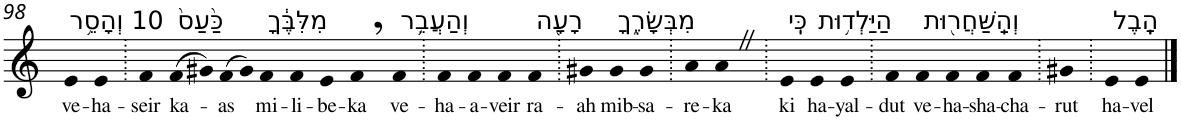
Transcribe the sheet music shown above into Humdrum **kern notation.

**kern	**text
*part1	*part1
*staff1	*staff1
*I"Piano	*
*I'Pno	*
!!LO:PB:g=z
*clefG2	*
*k[]	*
=98	=98
!LO:TX:a:t=10 וְהָסֵ֥ר	!
!	!LO:LY:b
4e	ve-
!	!LO:LY:b
4e	-ha-
=99.	=99.
!	!LO:LY:b
4f	-seir
!LO:TX:a:t=כַּ֙עַס֙	!
!	!LO:LY:b
(>8f	ka-
8g#X)	.
!	!LO:LY:b
(>8f	-as
8g#)	.
!LO:TX:a:t=מִלִּבֶּ֔ךָ	!
!	!LO:LY:b
4f	mi-
!	!LO:LY:b
4f	-li-
!	!LO:LY:b
4e	-be-
!	!LO:LY:b
4f,	-ka
!LO:TX:a:t=וְהַעֲבֵ֥ר	!
!	!LO:LY:b
4f	ve-
=100.	=100.
!	!LO:LY:b
4f	-ha-
!	!LO:LY:b
4f	-a-
!	!LO:LY:b
4f	-veir
!LO:TX:a:t=רָעָ֖ה	!
!	!LO:LY:b
4f	ra-
=101.	=101.
!	!LO:LY:b
4g#X	-ah
!LO:TX:a:t=מִבְּשָׂרֶ֑ךָ	!
!	!LO:LY:b
4g#	mib-
!	!LO:LY:b
4g#	-sa-
=102.	=102.
!	!LO:LY:b
4a	-re-
!	!LO:LY:b
4aZ	-ka
=103.	=103.
!LO:TX:a:t=כִּֽי	!
!	!LO:LY:b
4e	ki
!LO:TX:a:t=הַיַּלְד֥וּת	!
!	!LO:LY:b
4e	ha-
!	!LO:LY:b
4e	-yal-
=104.	=104.
!	!LO:LY:b
4f	-dut
!LO:TX:a:t=וְהַֽשַּׁחֲר֖וּת	!
!	!LO:LY:b
4f	ve-
!	!LO:LY:b
4f	-ha-
!	!LO:LY:b
4f	-sha-
!	!LO:LY:b
4f	-cha-
=105.	=105.
!	!LO:LY:b
4g#X	-rut
=106.	=106.
!LO:TX:a:t=הָֽבֶל	!
!	!LO:LY:b
4e	ha-
!	!LO:LY:b
4e	-vel
==	==
*-	*-
